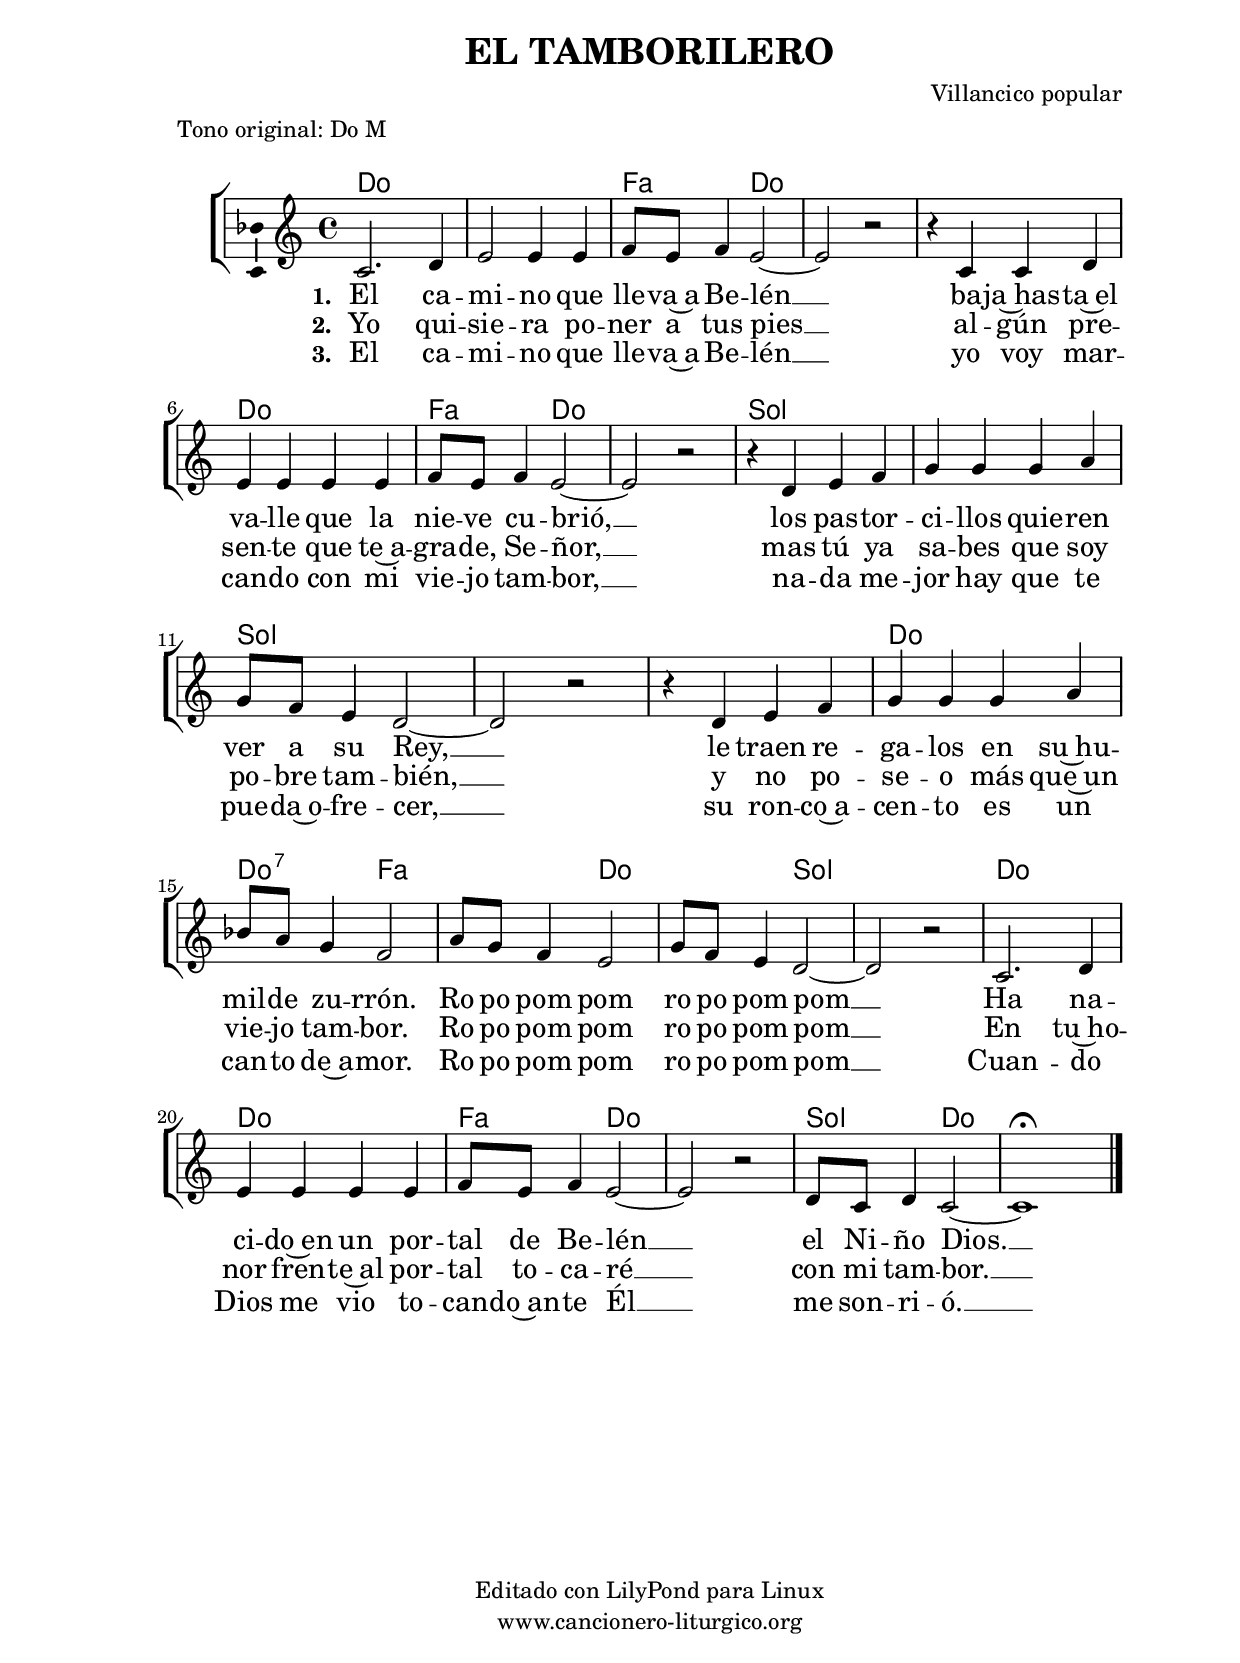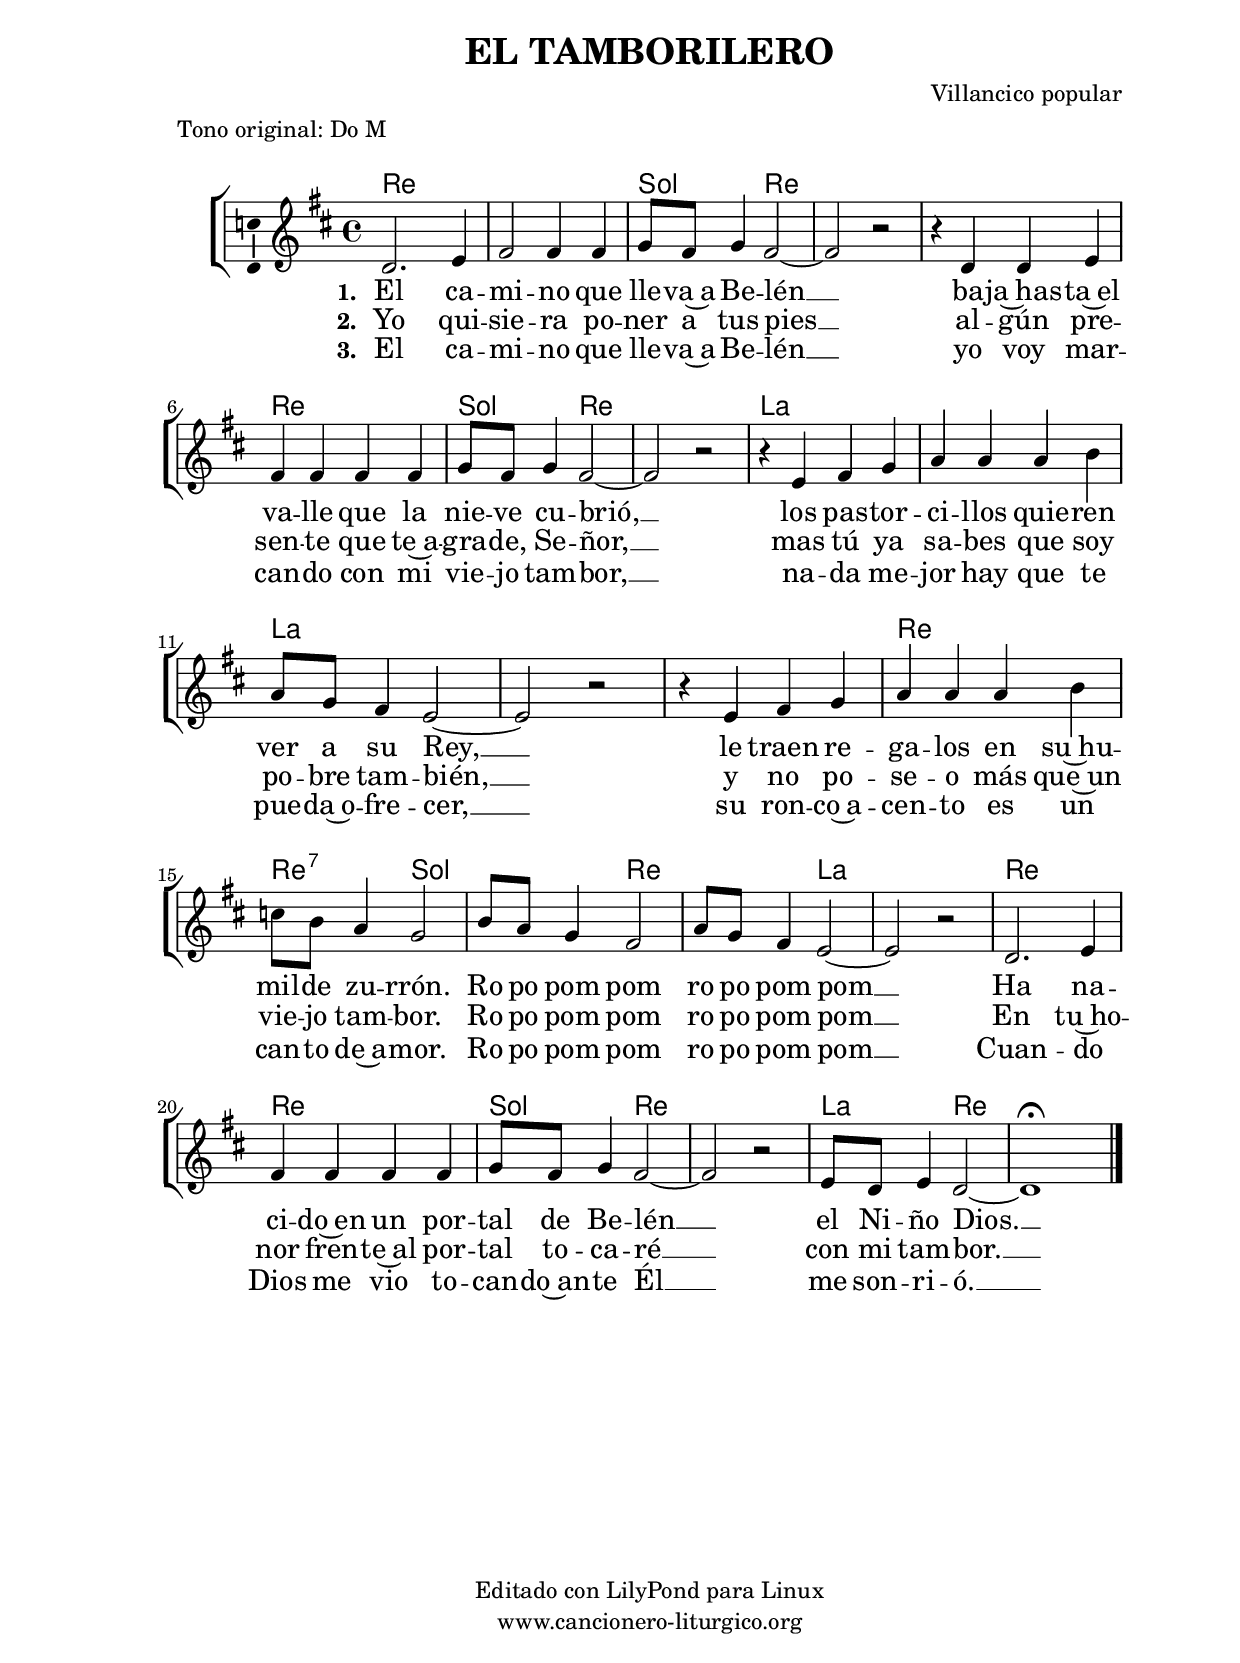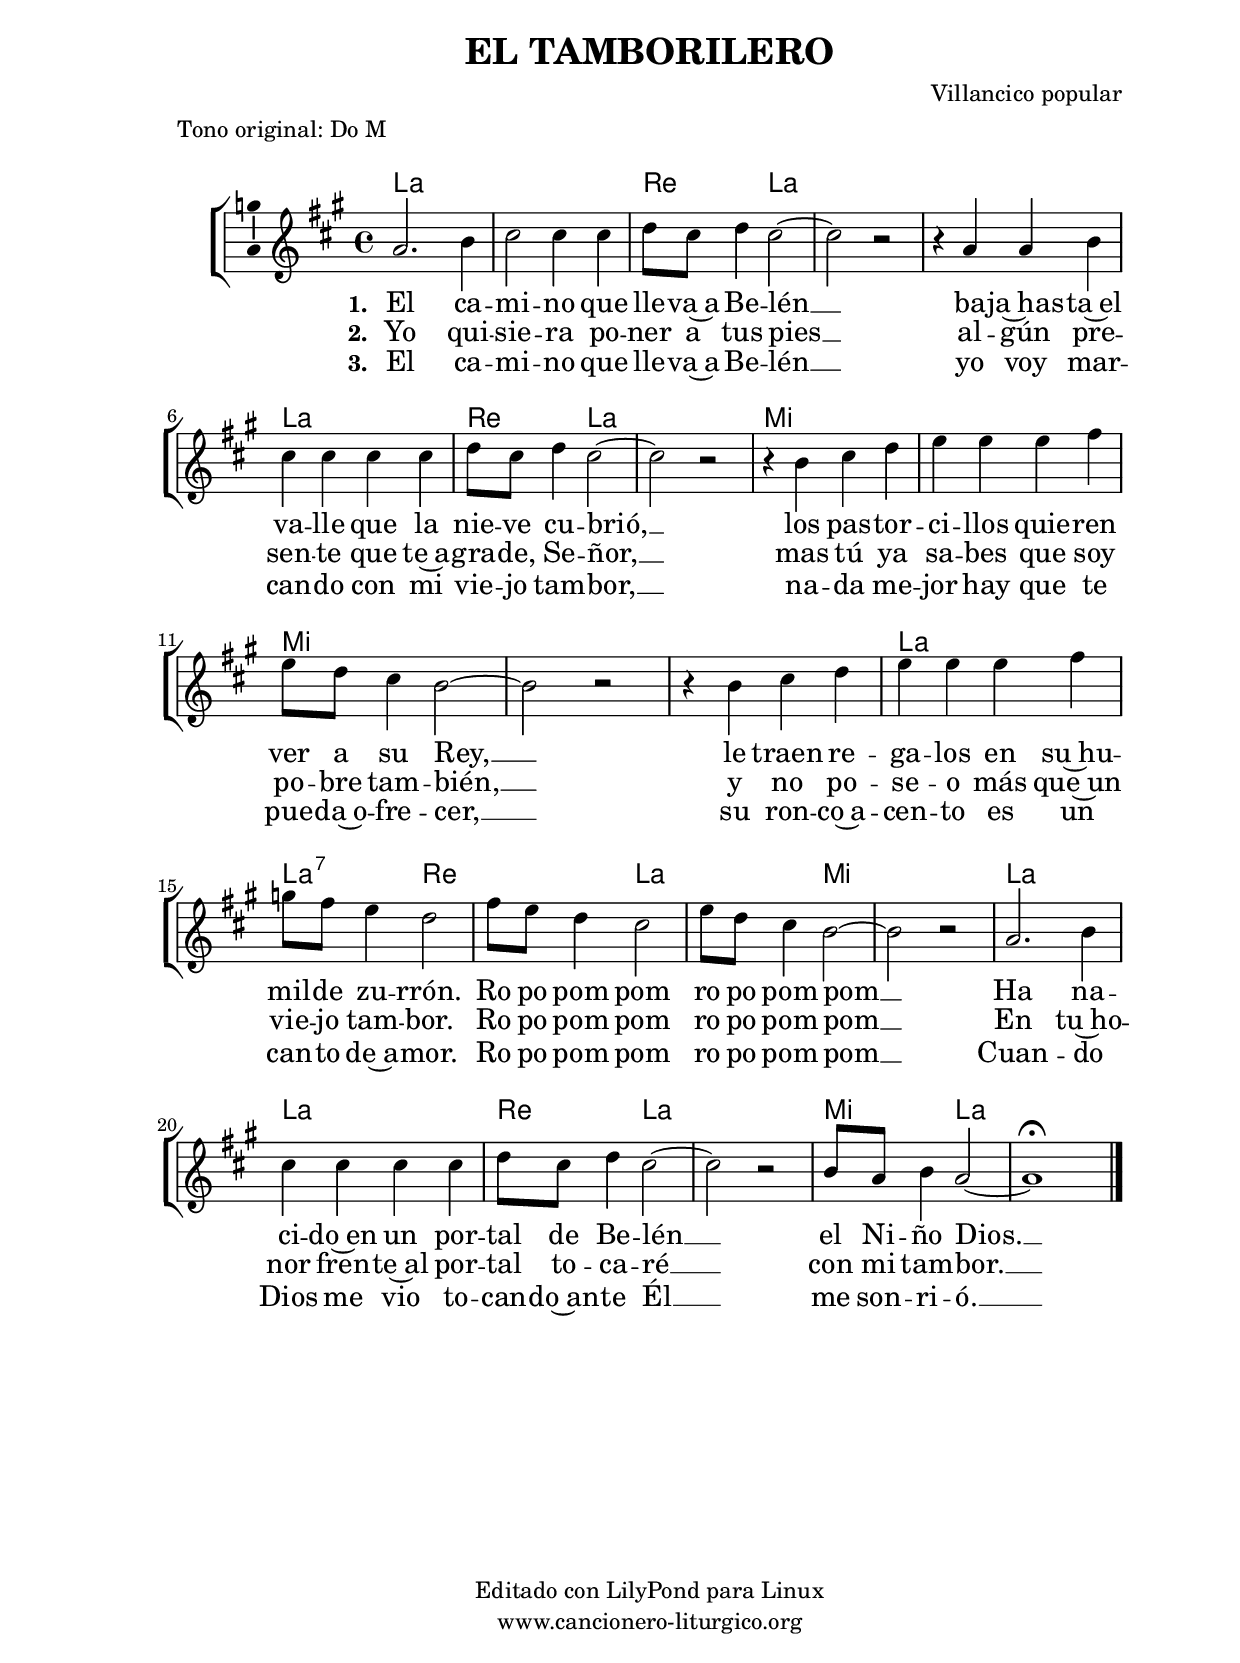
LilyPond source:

%
%para convertir .midi en .wav:
%timidity filename.midi -Ow -o finename.wav
%
%
%Para convertir de .wav a .mp3:
%lame -h -m j filename.wav
%
%
%para escuchar el midi:
%timidity nombrefichero.midi
%


%versión de lilypond para la que se ha escrito esta partitura:
\version "2.16.0"

	%Tamaño papel
	#(set-default-paper-size "a4")
	%Tamaño partitura
	#(set-global-staff-size 20)
	%No responde al pulsar sobre una nota
	#(ly:set-option 'point-and-click #f)

%parámetros del encabezamiento:
\header {
	title = "EL TAMBORILERO"
	subtitle = ""
	composer = "Villancico popular"
	poet = ""
	meter = "Tono original: Do M"
	arranger = ""
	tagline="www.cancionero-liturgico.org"
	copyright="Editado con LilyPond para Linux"
	}

%parámetros asociados al papel:
\paper  {
	oddHeaderMarkup = \markup {\fill-line { \on-the-fly #not-first-page \fromproperty #'header:title \on-the-fly #not-first-page \fromproperty #'header:composer }}
	evenHeaderMarkup = \markup {\fill-line { \fromproperty #'header:composer \fromproperty #'header:title }}
	#(set-paper-size "a4")
	print-page-number = ##f
	first-page-number = 1
	print-first-page-number = ##f
%	head-separation = 3.0 \cm
	top-margin = 2.0 \cm
	bottom-margin = 0.5\cm
%%%	bottom-margin = -2.0\cm
	left-margin = 3.0 \cm
	line-width = 16.0 \cm 
	indent = 8\mm
	interscoreline = 2.\mm
	between-system-space = 15\mm
%	para que las partituras no llenen la hoja:
	ragged-bottom = ##t
%	idem para la última hoja:
	ragged-last-bottom = ##f
%	para que las partituras llenen el ancho del papel:
	ragged-last = ##f
	after-title-space = 2.5 \cm
%page-count=1
%system-count=5

	%Flexible Vertical Spacing
%	markup-markup-spacing =
%	#'((basic-distance . 15) (minimum-distance . 15) (padding . 3))
	markup-system-spacing =
	#'((basic-distance . 15) (minimum-distance . 15) (padding . 3))
	system-system-spacing =
	#'((basic-distance . 15) (minimum-distance . 15) (padding . 3))
	score-system-spacing =
	#'((basic-distance . 15) (minimum-distance . 15) (padding . 5))
%	top-system-spacing = % header
%	#'((basic-distance . 8) (minimum-distance . 0) (padding . 0))
%	top-markup-spacing =
%	#'((basic-distance . 20) (minimum-distance . 20) (padding . 0))
	last-bottom-spacing = % footer
	#'((basic-distance . 5) (minimum-distance . 5) (padding . 0))
%	score-markup-spacing =
%	#'((basic-distance . 16) (minimum-distance . 13) (padding . 0))

	}


%parámetros que afectan a toda la partitura:
global =  {
	%clave de sol (G):
	\clef G
	%armadura:
	\transpose aes c
	\key aes \major
	\tempo 4=100
	\set Score.tempoHideNote = ##t
	}


acordesintro = {
	\italianChords
	\chordmode {
	\transpose aes c
{


	}
	}
}



melodiaintro = 
	\transpose aes c
{

	\relative c''{
	\time 4/4


}
	\bar "|."
	}

acordes = {
	\italianChords
	\chordmode {
	\transpose aes c
{

aes2 aes aes aes des aes aes aes aes aes aes aes des aes aes aes
ees2 ees ees ees ees ees ees ees ees ees aes aes aes:7 des des aes aes ees ees ees
aes2 aes aes aes des aes aes aes ees aes aes aes

	}
	}
}

melodia = 
	\transpose aes c
{
	\relative c''{
	\time 4/4

	aes2. bes4 |
	c2 c4 c |
	des8 c des4 c2 ~ |
	c r |
	r4 aes aes bes |
	c c c c |
	des8 c des4 c2 ~ |
	c r |
	r4 bes c des |
	ees ees ees f |
	ees8 des c4 bes2 ~ |
	bes r |
	r4 bes c des |
	ees ees ees f |
	ges8 f ees4 des2 |
	f8 ees des4 c2 |
	ees8 des c4 bes2 ~ |
	bes r |
	aes2. bes4 |
	c c c c |
	des8 c des4 c2 ~ |
	c r |
	bes8 aes bes4 aes2 ~ |
	aes1^\fermata

	\bar "|."
	}
	}


texto = \lyricmode {
\set stanza =#"1. " 
El ca -- mi -- no que lle -- va~a Be -- lén __
ba -- ja~has -- ta~el va -- lle que la nie -- ve cu -- brió, __
los pas -- tor -- ci -- llos quie -- ren ver a su Rey, __
le traen re -- ga -- los en su~hu -- mil -- de zu -- rrón.
Ro po pom pom
ro po pom pom __
Ha na -- ci -- do~en un por -- tal de Be -- lén __
el Ni -- ño Dios. __

	}

textodos = \lyricmode {
\set stanza =#"2. " 
Yo qui -- sie -- ra po -- ner a tus pies __
al -- gún pre -- sen -- te que te~a -- gra -- de, Se -- ñor, __
mas tú ya sa -- bes que soy po -- bre tam -- bién, __
y no po -- se -- o más que~un vie -- jo tam -- bor.
Ro po pom pom
ro po pom pom __
En tu~ho -- nor fren -- te~al por -- tal to -- ca -- ré __
con mi tam -- bor. __

}

textotres = \lyricmode {
\set stanza =#"3. " 
El ca -- mi -- no que lle -- va~a Be -- lén __
yo voy mar -- can -- do con mi vie -- jo tam -- bor, __
na -- da me -- jor hay que te pue -- da~o -- fre -- cer, __
su ron -- co~a -- cen -- to es un can -- to de~a -- mor.
Ro po pom pom
ro po pom pom __
Cuan -- do Dios me vio to -- can -- do~an -- te Él __
me son -- ri -- ó. __

}

acordesintroStaff = \context ChordNames = acordesintroStaff <<
	\set chordChanges = ##t
	\acordesintro
	>>

acordesStaff = \context ChordNames = acordesStaff <<
	\set chordChanges = ##t
	\acordes
	>>


vozintroStaff = \context Voice = vozintroStaff
<<
	\override Staff.StaffSymbol #'staff-space = #(magstep -0.35)
	\set Staff.midiInstrument = #"english horn"
	\set Staff.midiMinimumVolume = #0.7
	\set Staff.midiMaximumVolume = #0.9
	\global
	\melodiaintro
	>>

vozStaff = \context Voice = vozStaff
\with {\consists "Ambitus_engraver"}
<<
%	\set Staff.instrumentName = ""
%	\set Staff.shortInstrumentName = ""
%	\set Staff.midiInstrument = #"clarinet"
%	\set Staff.midiInstrument = #"cello"
%	\set Staff.midiInstrument = #"flute"
	\set Staff.midiInstrument = #"electric guitar (jazz)"
%	\set Staff.midiInstrument = #"english horn"
%	\set Staff.midiInstrument = #"violin"
%	\set Staff.midiInstrument = #"glockenspiel"
	\set Staff.midiMinimumVolume = #0.7
	\set Staff.midiMaximumVolume = #0.9
	\global
	\melodia
	>>

textoStaff = \context Lyrics = textoStaff <<
	\lyricsto vozStaff \texto
	>>

textodosStaff = \context Lyrics = textodosStaff <<
	\lyricsto vozStaff \textodos
	>>

textotresStaff = \context Lyrics = textotresStaff <<
	\lyricsto vozStaff \textotres
	>>

\book {
%	\score {
%		\context ChoirStaff {
%%			\override StaffGroup.SystemStartBracket #'collapse-height = #1
%%			\override Score.SystemStartBar #'collapse-height = #1
%			<<
%			\acordesintroStaff
%			\vozintroStaff
%			>>
%			}
%		\layout {
%	    		\context {
%				\Lyrics
%				\override LyricText #'font-size = #2
%				}
%	   		 \context {
%				\Score
%				\override StaffSymbol #'staff-space = #(magstep +3)
%				}
%			}
%		}
	\score {
		\context ChoirStaff {
			\override StaffGroup.SystemStartBracket #'collapse-height = #1
			\override Score.SystemStartBar #'collapse-height = #1
			<<
			\acordesStaff
			\vozStaff
			\textoStaff
			\textodosStaff
			\textotresStaff
			>>
			}
		\layout {
	    		\context {
				\Lyrics
				\override LyricText #'font-size = #2
				}
	   		 \context {
				\Score
				\override StaffSymbol #'staff-space = #(magstep +3)
				}
			}
		}
	\score {
		\unfoldRepeats
		\context ChoirStaff {
%			<<
%			\acordesintroStaff
%			\vozintroStaff
%			>>
			<<
			\acordesStaff
			\vozStaff
			>>
			}
		\midi {
	  		\context {
	  			\Score
				tempoWholesPerMinute = #(ly:make-moment 70 4)
				}
			}
		}
	}



#(define output-suffix "C")
\book {
%	\score {
%		\context ChoirStaff {
%%			\override StaffGroup.SystemStartBracket #'collapse-height = #1
%%			\override Score.SystemStartBar #'collapse-height = #1
%\transpose c d
%			<<
%			\acordesintroStaff
%			\vozintroStaff
%			>>
%			}
%		\layout {
%	    		\context {
%				\Lyrics
%				\override LyricText #'font-size = #2
%				}
%	   		 \context {
%				\Score
%				\override StaffSymbol #'staff-space = #(magstep +3)
%				}
%			}
%		}
	\score {
		\context ChoirStaff {
			\override StaffGroup.SystemStartBracket #'collapse-height = #1
			\override Score.SystemStartBar #'collapse-height = #1
\transpose c d
			<<
			\acordesStaff
			\vozStaff
			\textoStaff
			\textodosStaff
			\textotresStaff
			>>
			}
		\layout {
	    		\context {
				\Lyrics
				\override LyricText #'font-size = #2
				}
	   		 \context {
				\Score
				\override StaffSymbol #'staff-space = #(magstep +3)
				}
			}
		}
	}

#(define output-suffix "S")
\book {
%	\score {
%		\context ChoirStaff {
%%			\override StaffGroup.SystemStartBracket #'collapse-height = #1
%%			\override Score.SystemStartBar #'collapse-height = #1
%\transpose c a
%			<<
%			\acordesintroStaff
%			\vozintroStaff
%			>>
%			}
%		\layout {
%	    		\context {
%				\Lyrics
%				\override LyricText #'font-size = #2
%				}
%	   		 \context {
%				\Score
%				\override StaffSymbol #'staff-space = #(magstep +3)
%				}
%			}
%		}
	\score {
		\context ChoirStaff {
			\override StaffGroup.SystemStartBracket #'collapse-height = #1
			\override Score.SystemStartBar #'collapse-height = #1
\transpose c a
			<<
			\acordesStaff
			\vozStaff
			\textoStaff
			\textodosStaff
			\textotresStaff
			>>
			}
		\layout {
	    		\context {
				\Lyrics
				\override LyricText #'font-size = #2
				}
	   		 \context {
				\Score
				\override StaffSymbol #'staff-space = #(magstep +3)
				}
			}
		}
	}


